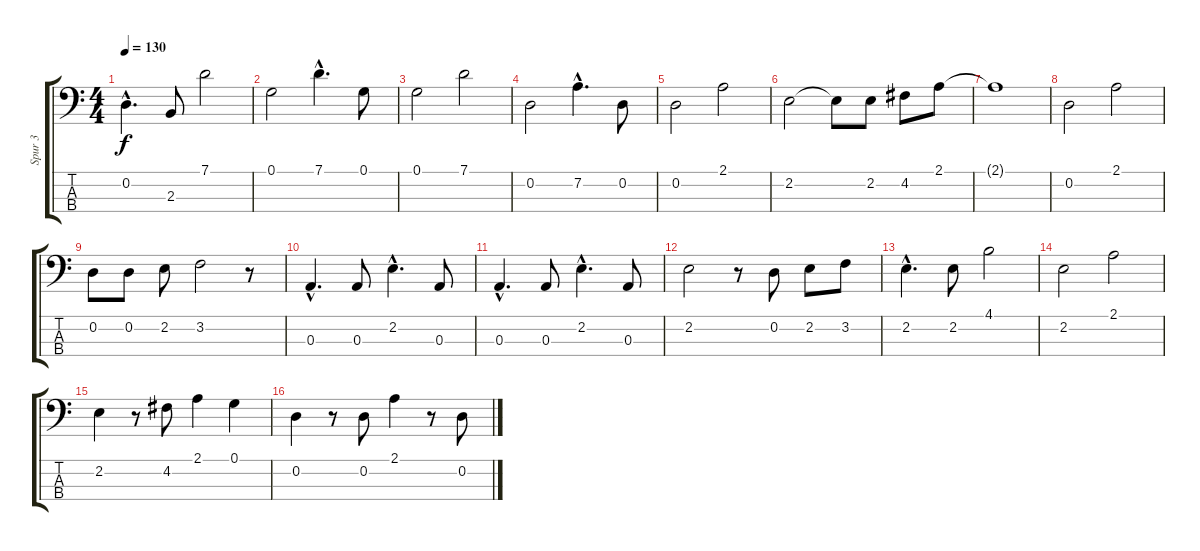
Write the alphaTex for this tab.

\track ("Spur 3" "Spur 3") {instrument electricbasspick}
\staff {score tabs}
\tuning (G2 D2 A1 E1) {hide}
\ts (4 4)
\tempo 130
\clef f4
\ks c
0.2{hac}.4{d dy f} 2.3.8 7.1.2 |
0.1.2 7.1{hac}.4{d} 0.1.8 |
0.1.2 7.1.2 |
0.2.2 7.2{hac}.4{d} 0.2.8 |
0.2.2 2.1.2 |
2.2.2 2.2{t}.8 2.2.8 4.2.8 2.1.8 |
2.1{t}.1 |
0.2.2 2.1.2 |
0.2.8 0.2.8 2.2.8 3.2.2 r.8 |
0.3{hac}.4{d} 0.3.8 2.2{hac}.4{d} 0.3.8 |
0.3{hac}.4{d} 0.3.8 2.2{hac}.4{d} 0.3.8 |
2.2.2 r.8 0.2.8 2.2.8 3.2.8 |
2.2{hac}.4{d} 2.2.8 4.1.2 |
2.2.2 2.1.2 |
2.2.4 r.8 4.2.8 2.1.4 0.1.4 |
0.2.4 r.8 0.2.8 2.1.4 r.8 0.2.8
